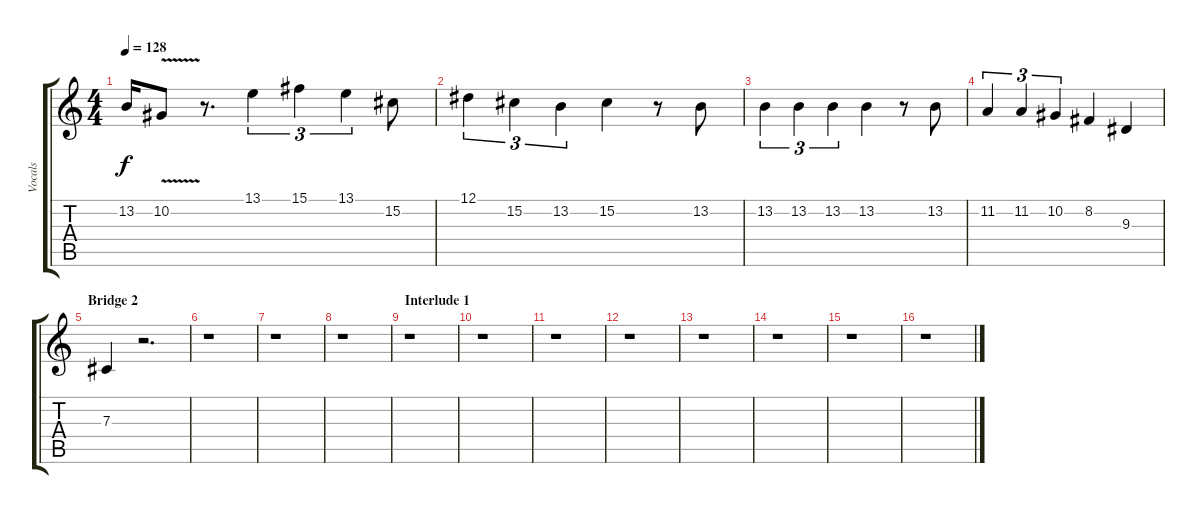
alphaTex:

\track ("Vocals" "Vocals") {instrument clarinet}
\staff {score tabs}
\tuning (Eb4 Bb3 Gb3 Db3 Ab2 Eb2) {hide}
\ts (4 4)
\tempo 128
\clef g2
\ks c
13.2.16{dy f} 10.2{v}.8 r.8{d} 13.1.4{tu (3 2)} 15.1.4{tu (3 2)} 13.1.4{tu (3 2)} 15.2.8 |
12.1.4{tu (3 2)} 15.2.4{tu (3 2)} 13.2.4{tu (3 2)} 15.2.4 r.8 13.2.8 |
13.2.4{tu (3 2)} 13.2.4{tu (3 2)} 13.2.4{tu (3 2)} 13.2.4 r.8 13.2.8 |
11.2.4{tu (3 2)} 11.2.4{tu (3 2)} 10.2.4{tu (3 2)} 8.2.4 9.3.4 |
\section ("" "Bridge 2")
7.3.4 r.2{d} |
r.1 |
r.1 |
r.1 |
\section ("" "Interlude 1")
r.1 |
r.1 |
r.1 |
r.1 |
r.1 |
r.1 |
r.1 |
r.1
